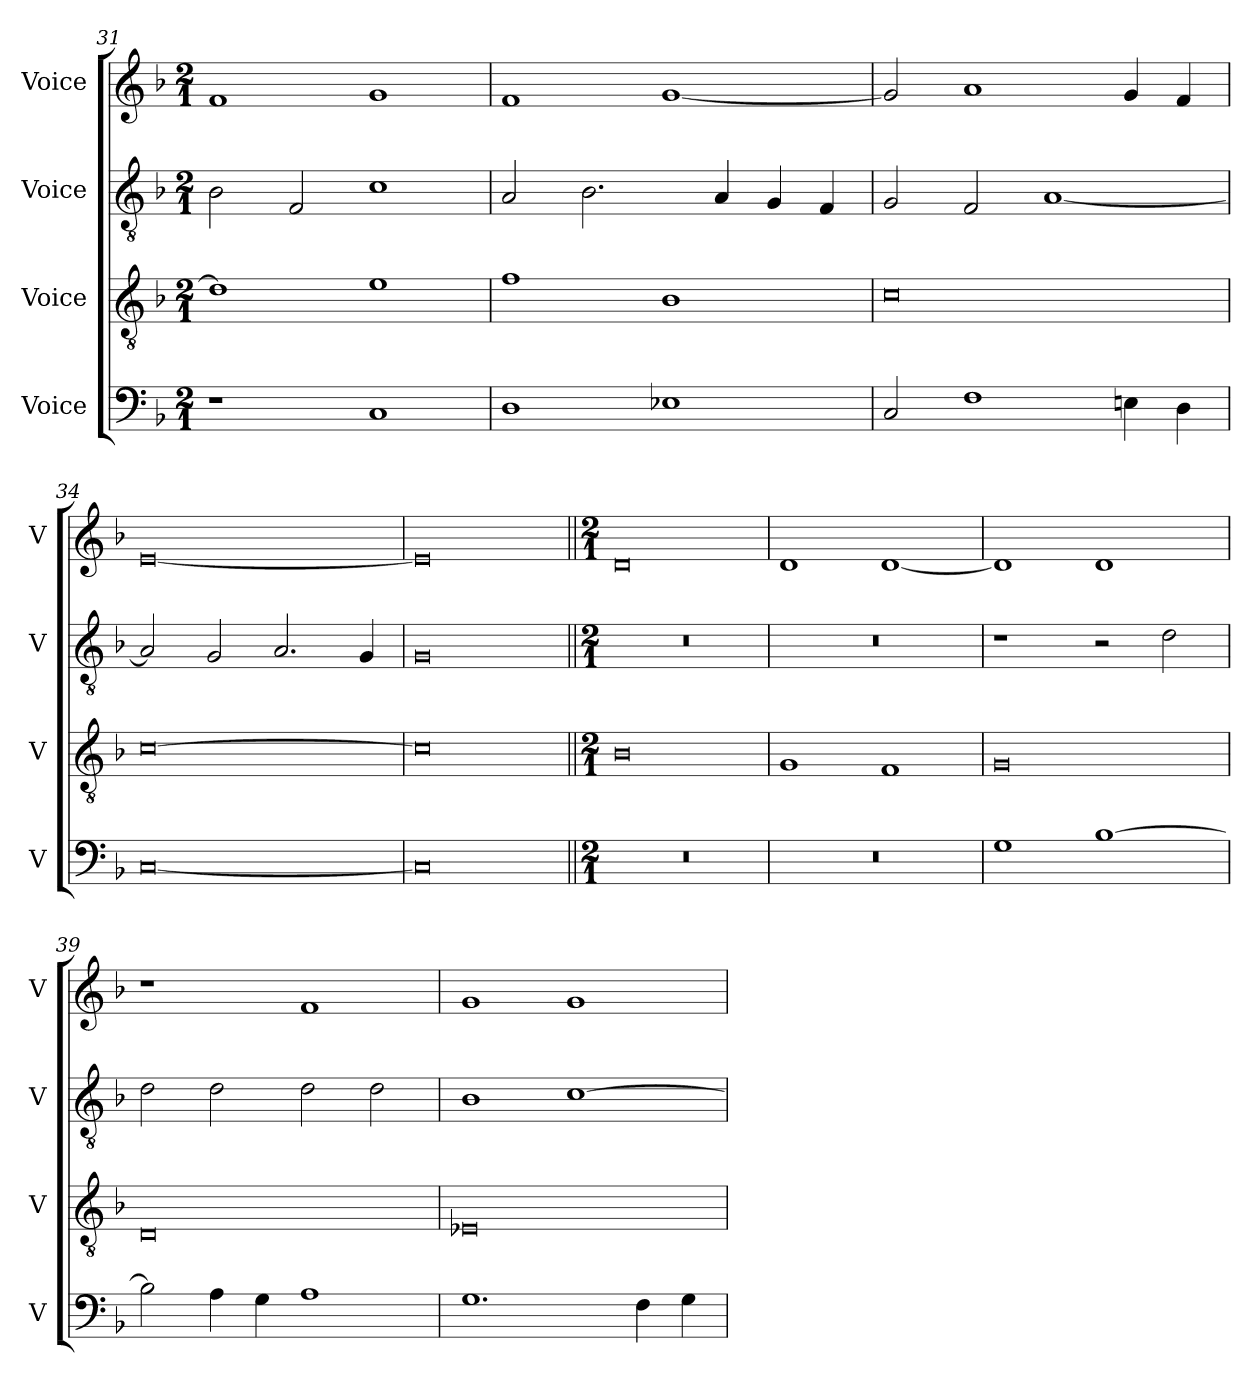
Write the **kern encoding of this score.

**kern	**kern	**kern	**kern
*part4	*part3	*part2	*part1
*staff4	*staff3	*staff2	*staff1
*I"Voice	*I"Voice	*I"Voice	*I"Voice
*I'V	*I'V	*I'V	*I'V
*clefF4	*clefGv2	*clefGv2	*clefG2
*k[b-]	*k[b-]	*k[b-]	*k[b-]
*M2/1	*M2/1	*M2/1	*M2/1
=31	=31	=31	=31
1r	1d]	2B-\	1f
.	.	2F/	.
1C	1e	1c	1g
!!LO:LB:g=z
=32	=32	=32	=32
1D	1f	2A/	1f
.	.	2.B-\	.
1E-X	1B-	.	[1g
.	.	4A/	.
.	.	4G/	.
.	.	4F/	.
=33	=33	=33	=33
2C/	0c	2G/	2g/]
1F	.	2F/	1a
.	.	[1A	.
4En\	.	.	4g/
4D\	.	.	4f/
=34	=34	=34	=34
[0C	[0c	2A/]	[0e
.	.	2G/	.
.	.	2.A/	.
.	.	4G/	.
=35	=35	=35	=35
0C]	0c]	0G	0e]
!!LO:LB:g=z
=36||	=36||	=36||	=36||
*M2/1	*M2/1	*M2/1	*M2/1
0r	0B-	0r	0d
=37	=37	=37	=37
0r	1G	0r	1d
.	1F	.	[1d
=38	=38	=38	=38
1G	0G	1r	1d]
[1B-	.	2r	1d
.	.	2d\	.
=39	=39	=39	=39
2B-\]	0D	2d\	1r
4A\	.	2d\	.
4G\	.	.	.
1A	.	2d\	1f
.	.	2d\	.
!!LO:LB:g=z
=40	=40	=40	=40
1.G	0E-X	1B-	1g
.	.	[1c	1g
4F\	.	.	.
4G\	.	.	.
=	=	=	=
*-	*-	*-	*-
